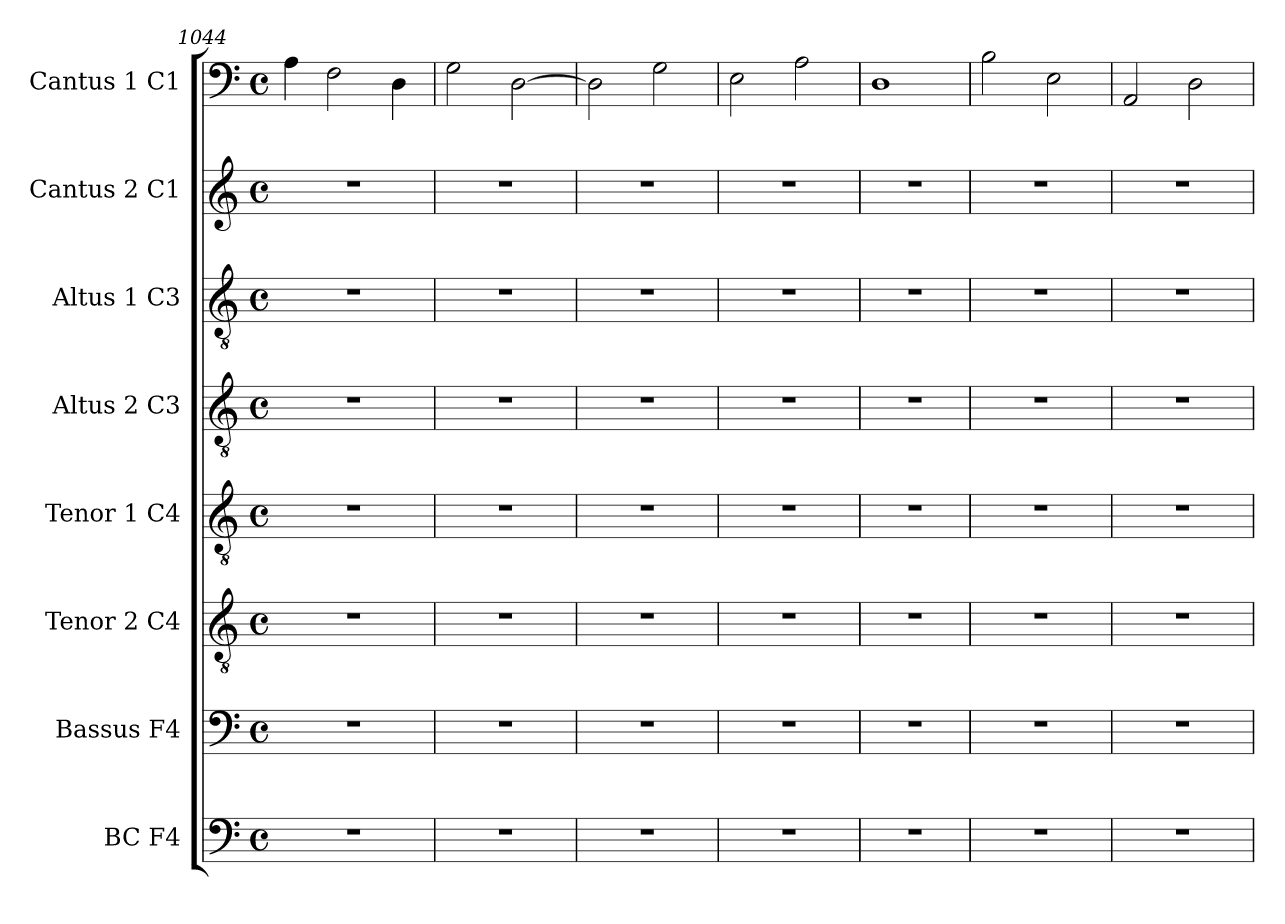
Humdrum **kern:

**kern	**kern	**kern	**kern	**kern	**kern	**kern	**kern	**text
*part8	*part7	*part6	*part5	*part4	*part3	*part2	*part1	*part1
*staff8	*staff7	*staff6	*staff5	*staff4	*staff3	*staff2	*staff1	*staff1
*I"BC  F4	*I"Bassus  F4	*I"Tenor 2  C4	*I"Tenor 1  C4	*I"Altus 2  C3	*I"Altus 1  C3	*I"Cantus 2  C1	*I"Cantus 1  C1	*
*clefF4	*clefF4	*clefGv2	*clefGv2	*clefGv2	*clefGv2	*clefG2	*clefF4	*
*k[]	*k[]	*k[]	*k[]	*k[]	*k[]	*k[]	*k[]	*
*C:	*C:	*C:	*C:	*C:	*C:	*C:	*C:	*
*M4/4	*M4/4	*M4/4	*M4/4	*M4/4	*M4/4	*M4/4	*M4/4	*
*met(c)	*met(c)	*met(c)	*met(c)	*met(c)	*met(c)	*met(c)	*met(c)	*
=1044	=1044	=1044	=1044	=1044	=1044	=1044	=1044	=1044
!	!	!	!	!	!	!	!	!LO:LY:b:cj
1r	1r	1r	1r	1r	1r	1r	4A\	.
!	!	!	!	!	!	!	!	!LO:LY:b:cj
.	.	.	.	.	.	.	2F\	.
!	!	!	!	!	!	!	!	!LO:LY:b:cj
.	.	.	.	.	.	.	4D\	.
=1045	=1045	=1045	=1045	=1045	=1045	=1045	=1045	=1045
!	!	!	!	!	!	!	!	!LO:LY:b:cj
1r	1r	1r	1r	1r	1r	1r	2G\	.
!	!	!	!	!	!	!	!	!LO:LY:b:cj
.	.	.	.	.	.	.	[>2D\	.
=1046	=1046	=1046	=1046	=1046	=1046	=1046	=1046	=1046
!	!	!	!	!	!	!	!	!LO:LY:b:cj
1r	1r	1r	1r	1r	1r	1r	2D\]	.
!	!	!	!	!	!	!	!	!LO:LY:b:cj
.	.	.	.	.	.	.	2G\	.
=1047	=1047	=1047	=1047	=1047	=1047	=1047	=1047	=1047
!	!	!	!	!	!	!	!	!LO:LY:b:cj
1r	1r	1r	1r	1r	1r	1r	2E\	.
!	!	!	!	!	!	!	!	!LO:LY:b:cj
.	.	.	.	.	.	.	2A\	.
=1048	=1048	=1048	=1048	=1048	=1048	=1048	=1048	=1048
!	!	!	!	!	!	!	!	!LO:LY:b:cj
1r	1r	1r	1r	1r	1r	1r	1D	.
=1049	=1049	=1049	=1049	=1049	=1049	=1049	=1049	=1049
!	!	!	!	!	!	!	!	!LO:LY:b:cj
1r	1r	1r	1r	1r	1r	1r	2B\	.
!	!	!	!	!	!	!	!	!LO:LY:b:cj
.	.	.	.	.	.	.	2E\	.
!!LO:LB:g=z
=1050	=1050	=1050	=1050	=1050	=1050	=1050	=1050	=1050
!	!	!	!	!	!	!	!	!LO:LY:b:cj
1r	1r	1r	1r	1r	1r	1r	2AA/	.
!	!	!	!	!	!	!	!	!LO:LY:b:cj
.	.	.	.	.	.	.	2D\	.
=	=	=	=	=	=	=	=	=
*-	*-	*-	*-	*-	*-	*-	*-	*-
